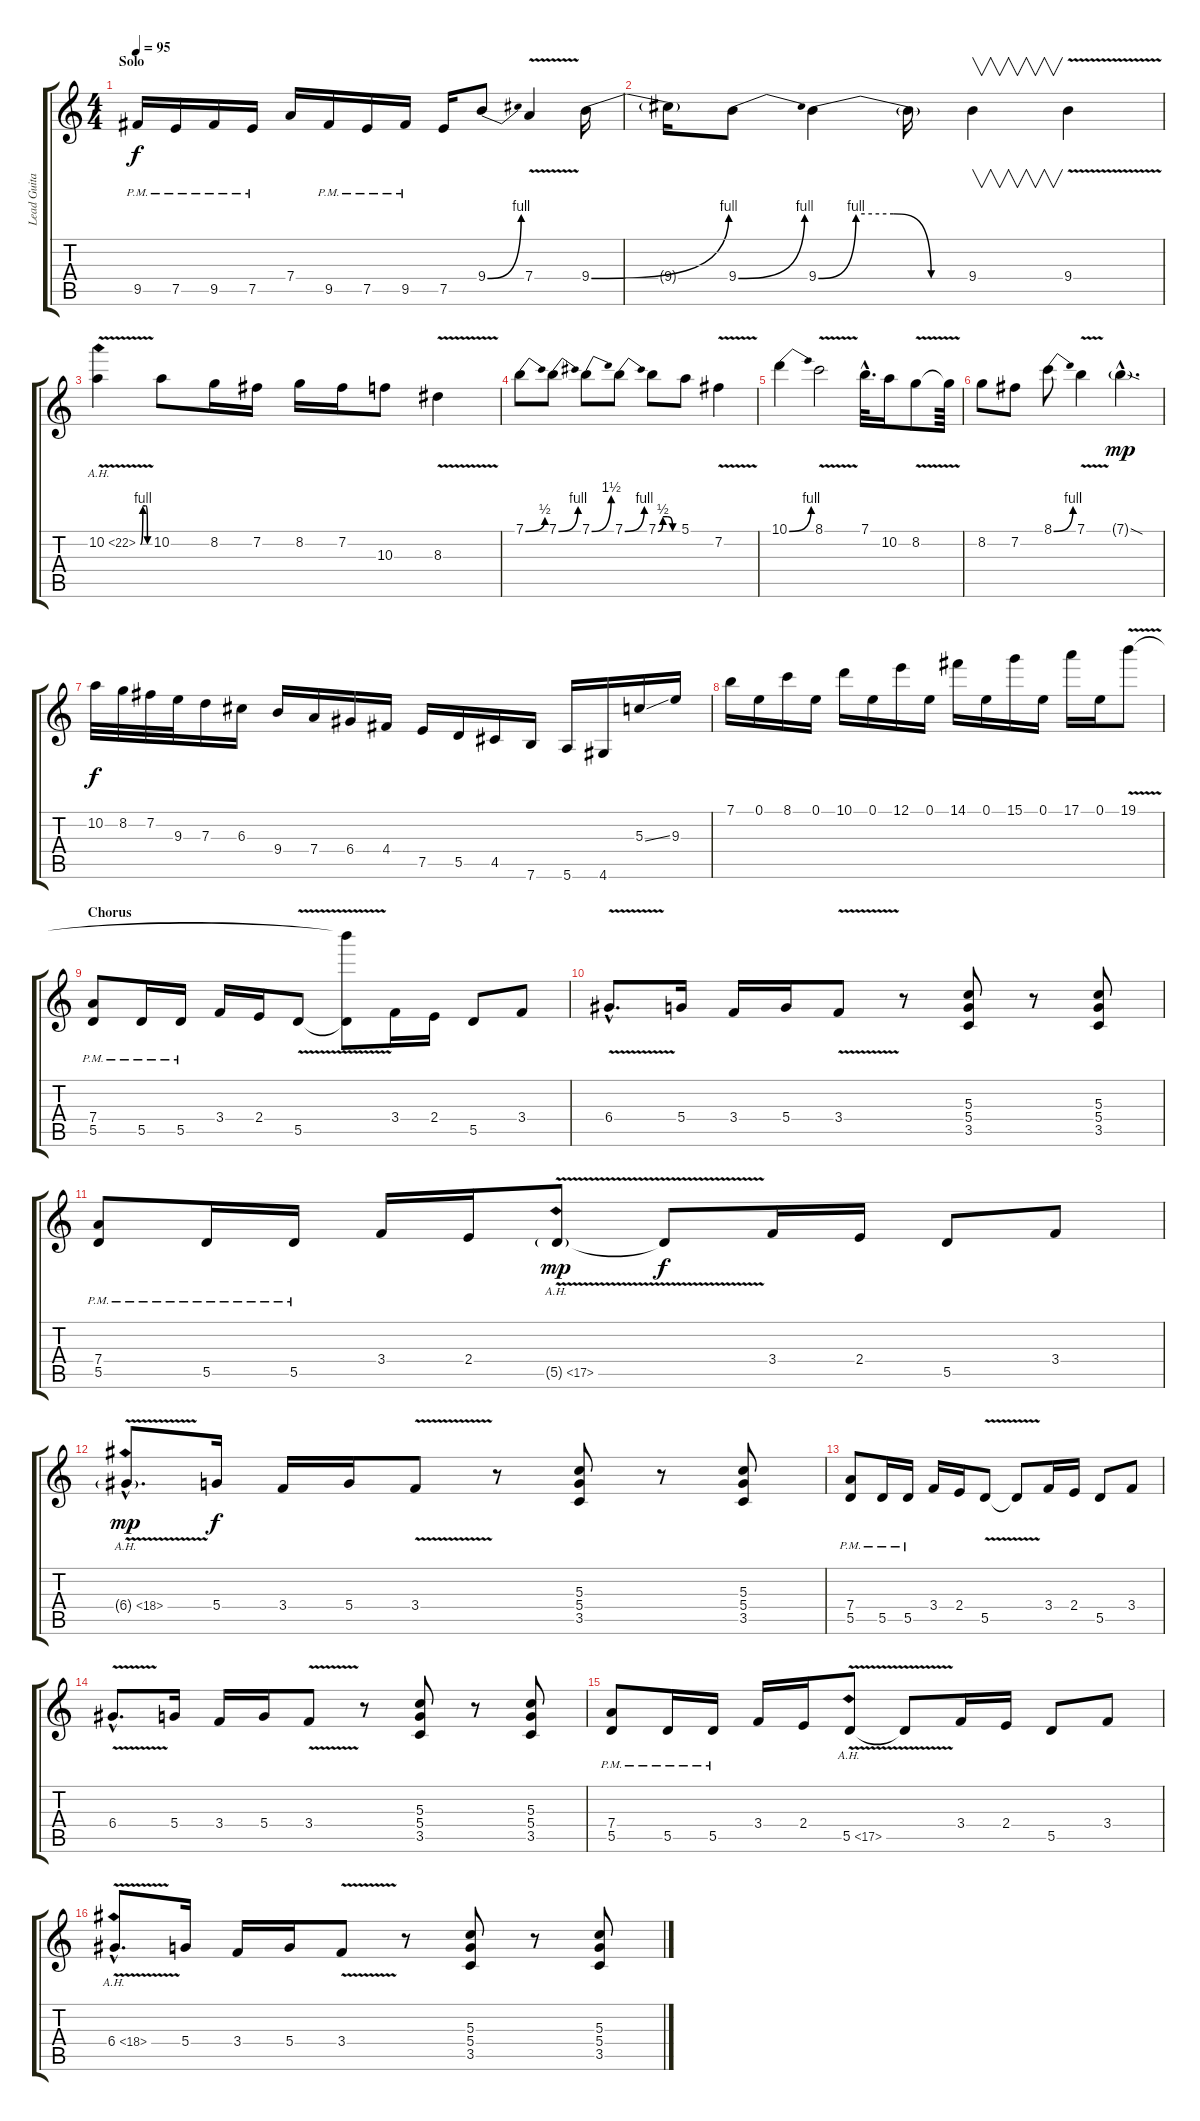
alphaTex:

\track ("Lead Guitar" "Lead Guita") {instrument distortionguitar}
\staff {score tabs}
\tuning (E4 B3 G3 D3 A2 E2) {hide}
\ts (4 4)
\section ("" "Solo")
\tempo 95
\clef g2
\ks c
9.5{pm}.16{dy f volume 16 instrument distortionguitar} 7.5{pm}.16 9.5{pm}.16 7.5{pm}.16 7.4.16 9.5{pm}.16 7.5{pm}.16 9.5{pm}.16 7.5.16 9.4{be (bend 0 0 60 4)}.8 7.4{v}.4 9.4{be (bend 0 0 60 4)}.16 |
9.4{t}.16 9.4{be (bend 0 0 60 4)}.8 9.4{be (custom 0 0 15 4 30 4 45 0 60 0)}.4 9.4{t}.16 9.4.4{v} 9.4{v}.4 |
10.2{be (custom 0 0 15 4 30 4 36 4 45 0 60 0) ah 12 v}.4 10.2.8 8.2.16 7.2.16 8.2.16 7.2.16 10.3.8 8.3{v}.4 |
7.1{be (bend 0 0 60 2)}.8 7.1{be (bend 0 0 60 4)}.8 7.1{be (bend 0 0 60 6)}.8 7.1{be (bend 0 0 60 4)}.8 7.1{be (custom 0 0 15 2 30 2 45 0 60 0)}.8 5.1.8 7.2{v}.4 |
10.1{be (bend 0 0 60 4)}.4 8.1{v}.2 7.1{hac}.32{d} 10.2.16 8.2{v}.8 8.2{t}.64 |
8.2.8 7.2.8 8.1{be (bend 0 0 60 4)}.8 7.1{v}.4 7.1{sod g hac}.4{d dy mp} |
10.2.32{dy f} 8.2.32 7.2.32 9.3.32 7.3.16 6.3.16 9.4.16 7.4.16 6.4.16 4.4.16 7.5.16 5.5.16 4.5.16 7.6.16 5.6.16 4.6.16 5.3{ss}.16 9.3.16 |
7.1.16 0.1.16 8.1.16 0.1.16 10.1.16 0.1.16 12.1.16 0.1.16 14.1.16 0.1.16 15.1.16 0.1.16 17.1.16 0.1.16 19.1{v}.8 |
\section ("" "Chorus")
(7.4{pm} 5.5{pm}).8{volume 16} 5.5{pm}.16 5.5{pm}.16 3.4.16 2.4.16 5.5{v}.8 (19.1{t} 5.5{t}).8 3.4.16 2.4.16 5.5.8 3.4.8 |
6.4{v hac}.8{d} 5.4.16 3.4.16 5.4.16 3.4{v}.8 r.8 (5.3 5.4 3.5).8 r.8 (5.3 5.4 3.5).8 |
(7.4{pm} 5.5{pm}).8 5.5{pm}.16 5.5{pm}.16 3.4.16 2.4.16 5.5{ah 12 v g}.8{dy mp} 5.5{t}.8{dy f} 3.4.16 2.4.16 5.5.8 3.4.8 |
6.4{ah 12 v g hac}.8{d dy mp} 5.4.16{dy f} 3.4.16 5.4.16 3.4{v}.8 r.8 (5.3 5.4 3.5).8 r.8 (5.3 5.4 3.5).8 |
(7.4{pm} 5.5{pm}).8 5.5{pm}.16 5.5{pm}.16 3.4.16 2.4.16 5.5{v}.8 5.5{t}.8 3.4.16 2.4.16 5.5.8 3.4.8 |
6.4{v hac}.8{d} 5.4.16 3.4.16 5.4.16 3.4{v}.8 r.8 (5.3 5.4 3.5).8 r.8 (5.3 5.4 3.5).8 |
(7.4{pm} 5.5{pm}).8 5.5{pm}.16 5.5{pm}.16 3.4.16 2.4.16 5.5{ah 12 v}.8 5.5{t}.8 3.4.16 2.4.16 5.5.8 3.4.8 |
6.4{ah 12 v hac}.8{d} 5.4.16 3.4.16 5.4.16 3.4{v}.8 r.8 (5.3 5.4 3.5).8 r.8 (5.3 5.4 3.5).8
